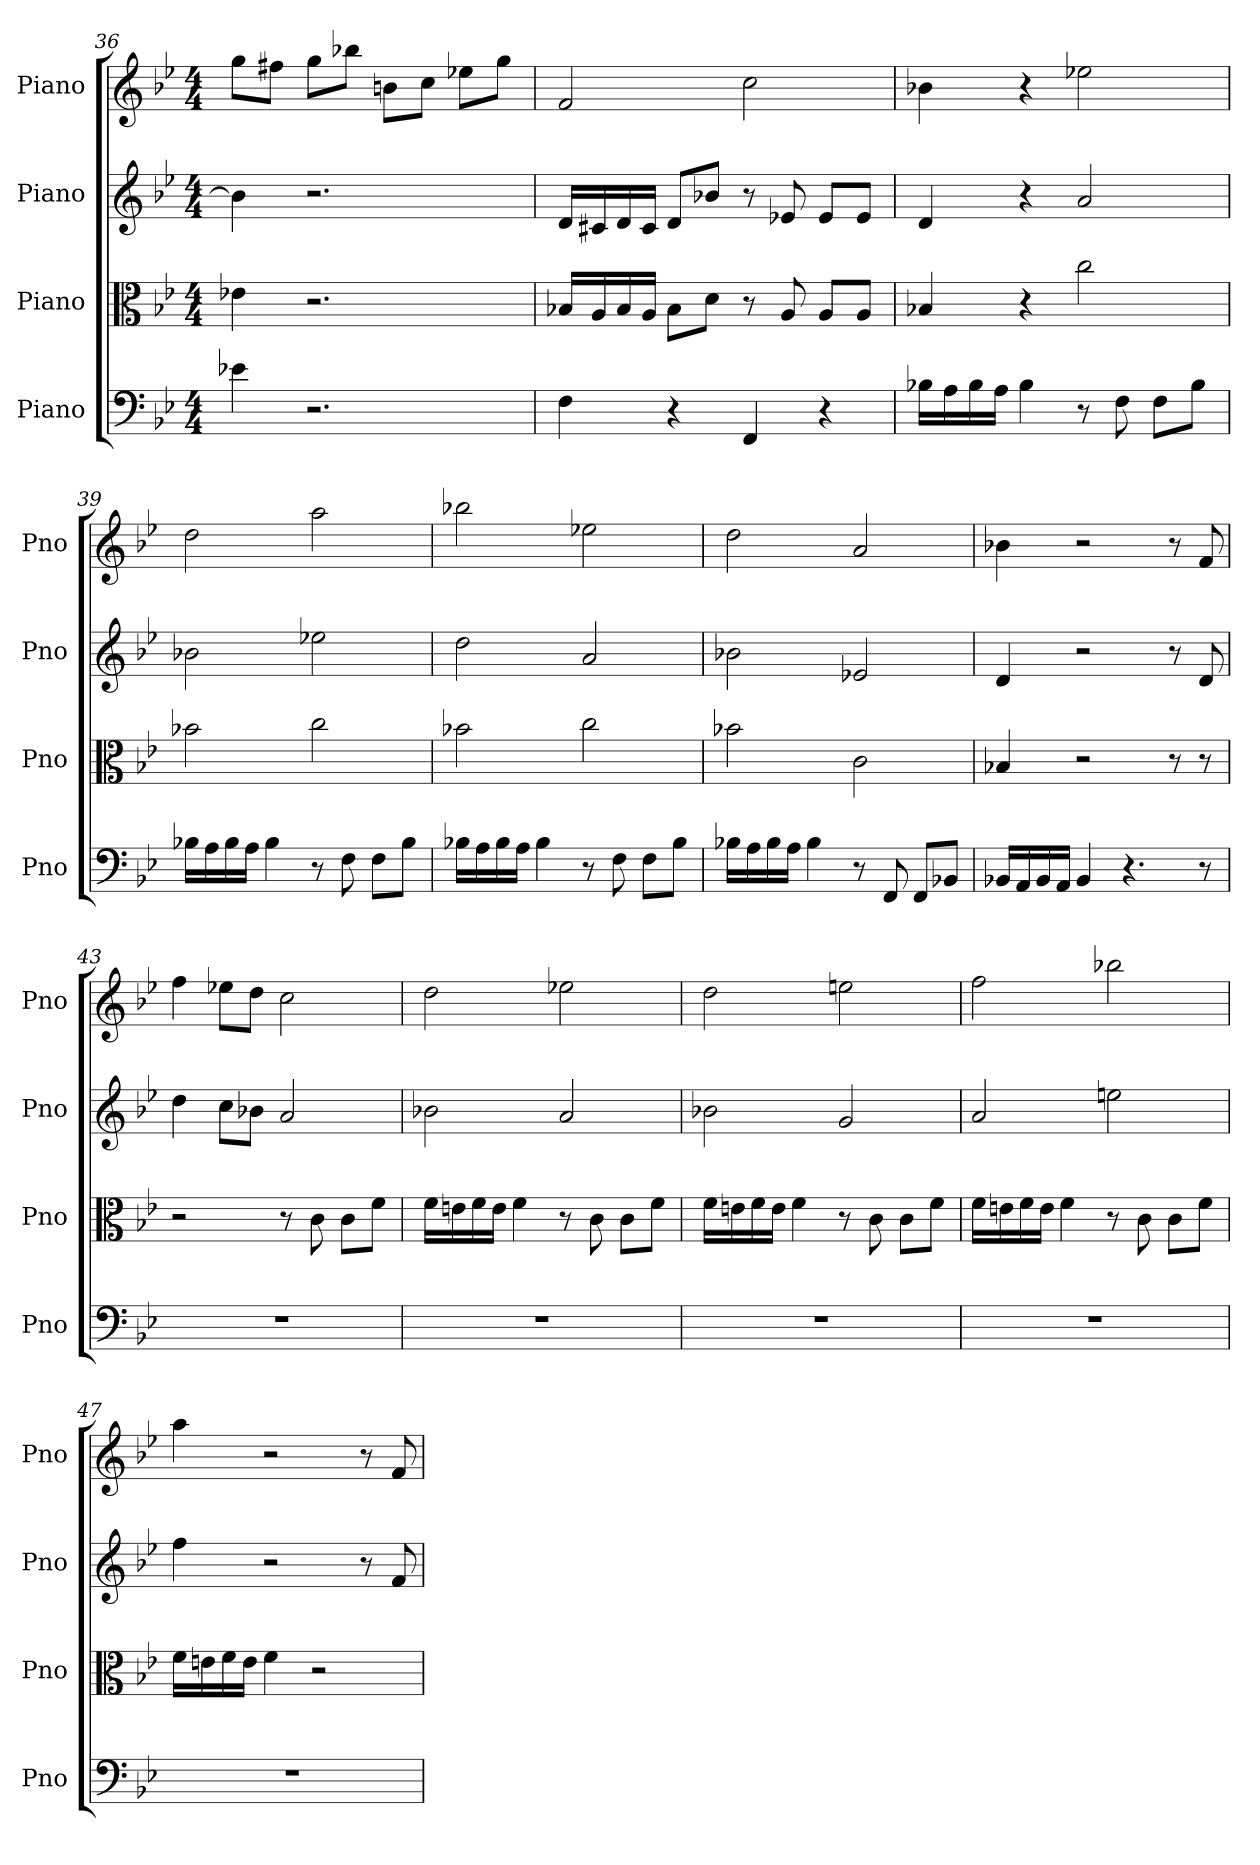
**kern	**kern	**kern	**kern
*part4	*part3	*part2	*part1
*staff4	*staff3	*staff2	*staff1
*I"Piano	*I"Piano	*I"Piano	*I"Piano
*I'Pno	*I'Pno	*I'Pno	*I'Pno
!!LO:PB:g=z
*clefF4	*clefC3	*clefG2	*clefG2
*k[b-e-]	*k[b-e-]	*k[b-e-]	*k[b-e-]
*M4/4	*M4/4	*M4/4	*M4/4
=36	=36	=36	=36
4e-X\	4e-X\	4b-\]	8gg\L
.	.	.	8ff#X\J
2.r	2.r	2.r	8gg\L
.	.	.	8bb-X\J
.	.	.	8b\L
.	.	.	8cc\J
.	.	.	8ee-X\L
.	.	.	8gg\J
=37	=37	=37	=37
4F\	16B-X/LL	16d/LL	2f/
.	16A/	16c#X/	.
.	16B-/	16d/	.
.	16A/JJ	16c#/JJ	.
4r	8B-\L	8d/L	.
.	8d\J	8b-X/J	.
4FF/	8r	8r	2cc\
.	8A/	8e-X/	.
4r	8A/L	8e-/L	.
.	8A/J	8e-/J	.
=38	=38	=38	=38
16B-X\LL	4B-X/	4d/	4b-X\
16A\	.	.	.
16B-\	.	.	.
16A\JJ	.	.	.
4B-\	4r	4r	4r
8r	2cc\	2a/	2ee-X\
8F\	.	.	.
8F\L	.	.	.
8B-\J	.	.	.
=39	=39	=39	=39
16B-X\LL	2b-X\	2b-X\	2dd\
16A\	.	.	.
16B-\	.	.	.
16A\JJ	.	.	.
4B-\	.	.	.
8r	2cc\	2ee-X\	2aa\
8F\	.	.	.
8F\L	.	.	.
8B-\J	.	.	.
!!LO:LB:g=z
=40	=40	=40	=40
16B-X\LL	2b-X\	2dd\	2bb-X\
16A\	.	.	.
16B-\	.	.	.
16A\JJ	.	.	.
4B-\	.	.	.
8r	2cc\	2a/	2ee-X\
8F\	.	.	.
8F\L	.	.	.
8B-\J	.	.	.
=41	=41	=41	=41
16B-X\LL	2b-X\	2b-X\	2dd\
16A\	.	.	.
16B-\	.	.	.
16A\JJ	.	.	.
4B-\	.	.	.
8r	2c\	2e-X/	2a/
8FF/	.	.	.
8FF/L	.	.	.
8BB-X/J	.	.	.
=42	=42	=42	=42
16BB-X/LL	4B-X/	4d/	4b-X\
16AA/	.	.	.
16BB-/	.	.	.
16AA/JJ	.	.	.
4BB-/	2r	2r	2r
4.r	.	.	.
.	8r	8r	8r
8r	8r	8d/	8f/
=43	=43	=43	=43
1r	2r	4dd\	4ff\
.	.	8cc\L	8ee-X\L
.	.	8b-X\J	8dd\J
.	8r	2a/	2cc\
.	8c\	.	.
.	8c\L	.	.
.	8f\J	.	.
!!LO:LB:g=z
=44	=44	=44	=44
1r	16f\LL	2b-X\	2dd\
.	16e\	.	.
.	16f\	.	.
.	16e\JJ	.	.
.	4f\	.	.
.	8r	2a/	2ee-X\
.	8c\	.	.
.	8c\L	.	.
.	8f\J	.	.
=45	=45	=45	=45
1r	16f\LL	2b-X\	2dd\
.	16e\	.	.
.	16f\	.	.
.	16e\JJ	.	.
.	4f\	.	.
.	8r	2g/	2ee\
.	8c\	.	.
.	8c\L	.	.
.	8f\J	.	.
=46	=46	=46	=46
1r	16f\LL	2a/	2ff\
.	16e\	.	.
.	16f\	.	.
.	16e\JJ	.	.
.	4f\	.	.
.	8r	2ee\	2bb-X\
.	8c\	.	.
.	8c\L	.	.
.	8f\J	.	.
=47	=47	=47	=47
1r	16f\LL	4ff\	4aa\
.	16e\	.	.
.	16f\	.	.
.	16e\JJ	.	.
.	4f\	2r	2r
.	2r	.	.
.	.	8r	8r
.	.	8f/	8f/
=	=	=	=
*-	*-	*-	*-
